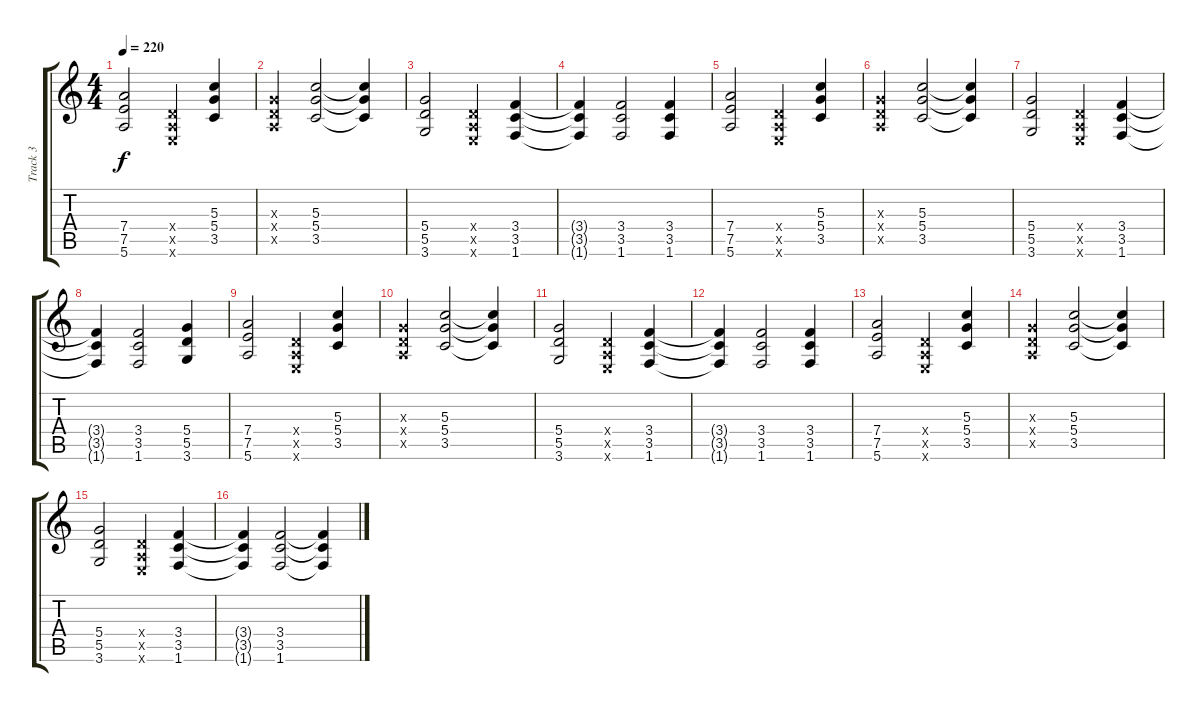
\track ("Track 3" "Track 3") {instrument distortionguitar}
\staff {score tabs}
\tuning (E4 B3 G3 D3 A2 E2) {hide}
\ts (4 4)
\tempo 220
\clef g2
\ks c
(7.4 7.5 5.6).2{dy f} (0.4{x} 0.5{x} 0.6{x}).4 (5.3 5.4 3.5).4 |
(0.3{x} 0.4{x} 0.5{x}).4 (5.3 5.4 3.5).2 (5.3{t} 5.4{t} 3.5{t}).4 |
(5.4 5.5 3.6).2 (0.4{x} 0.5{x} 0.6{x}).4 (3.4 3.5 1.6).4 |
(3.4{t} 3.5{t} 1.6{t}).4 (3.4 3.5 1.6).2 (3.4 3.5 1.6).4 |
(7.4 7.5 5.6).2 (0.4{x} 0.5{x} 0.6{x}).4 (5.3 5.4 3.5).4 |
(0.3{x} 0.4{x} 0.5{x}).4 (5.3 5.4 3.5).2 (5.3{t} 5.4{t} 3.5{t}).4 |
(5.4 5.5 3.6).2 (0.4{x} 0.5{x} 0.6{x}).4 (3.4 3.5 1.6).4 |
(3.4{t} 3.5{t} 1.6{t}).4 (3.4 3.5 1.6).2 (5.4 5.5 3.6).4 |
(7.4 7.5 5.6).2 (0.4{x} 0.5{x} 0.6{x}).4 (5.3 5.4 3.5).4 |
(0.3{x} 0.4{x} 0.5{x}).4 (5.3 5.4 3.5).2 (5.3{t} 5.4{t} 3.5{t}).4 |
(5.4 5.5 3.6).2 (0.4{x} 0.5{x} 0.6{x}).4 (3.4 3.5 1.6).4 |
(3.4{t} 3.5{t} 1.6{t}).4 (3.4 3.5 1.6).2 (3.4 3.5 1.6).4 |
(7.4 7.5 5.6).2 (0.4{x} 0.5{x} 0.6{x}).4 (5.3 5.4 3.5).4 |
(0.3{x} 0.4{x} 0.5{x}).4 (5.3 5.4 3.5).2 (5.3{t} 5.4{t} 3.5{t}).4 |
(5.4 5.5 3.6).2 (0.4{x} 0.5{x} 0.6{x}).4 (3.4 3.5 1.6).4 |
(3.4{t} 3.5{t} 1.6{t}).4 (3.4 3.5 1.6).2 (3.4{t} 3.5{t} 1.6{t}).4
